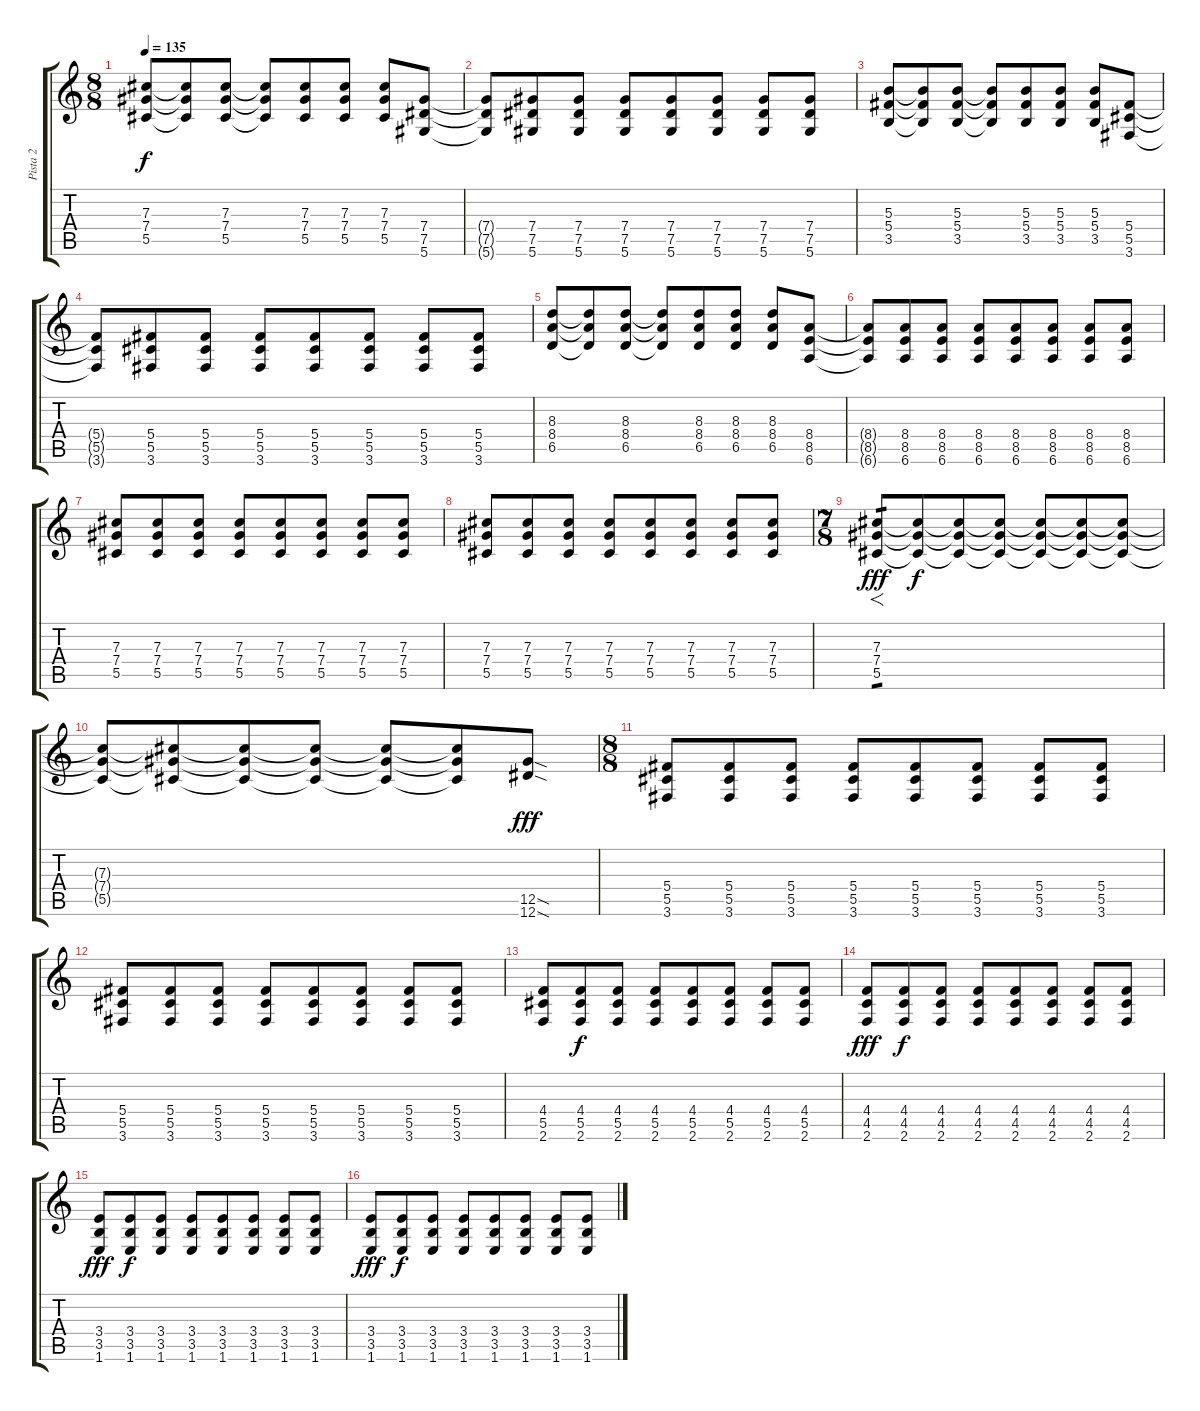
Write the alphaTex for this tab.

\track ("Pista 2" "Pista 2") {instrument overdrivenguitar}
\staff {score tabs}
\tuning (Eb4 Bb3 Gb3 Db3 Ab2 Eb2) {hide}
\ts (8 8)
\tempo 135
\clef g2
\ks c
(7.3 7.4 5.5).8{dy f} (7.3{t} 7.4{t} 5.5{t}).8 (7.3 7.4 5.5).8 (7.3{t} 7.4{t} 5.5{t}).8 (7.3 7.4 5.5).8 (7.3 7.4 5.5).8 (7.3 7.4 5.5).8 (7.4 7.5 5.6).8 |
(7.4{t} 7.5{t} 5.6{t}).8 (7.4 7.5 5.6).8 (7.4 7.5 5.6).8 (7.4 7.5 5.6).8 (7.4 7.5 5.6).8 (7.4 7.5 5.6).8 (7.4 7.5 5.6).8 (7.4 7.5 5.6).8 |
(5.3 5.4 3.5).8 (5.3{t} 5.4{t} 3.5{t}).8 (5.3 5.4 3.5).8 (5.3{t} 5.4{t} 3.5{t}).8 (5.3 5.4 3.5).8 (5.3 5.4 3.5).8 (5.3 5.4 3.5).8 (5.4 5.5 3.6).8 |
(5.4{t} 5.5{t} 3.6{t}).8 (5.4 5.5 3.6).8 (5.4 5.5 3.6).8 (5.4 5.5 3.6).8 (5.4 5.5 3.6).8 (5.4 5.5 3.6).8 (5.4 5.5 3.6).8 (5.4 5.5 3.6).8 |
(8.3 8.4 6.5).8 (8.3{t} 8.4{t} 6.5{t}).8 (8.3 8.4 6.5).8 (8.3{t} 8.4{t} 6.5{t}).8 (8.3 8.4 6.5).8 (8.3 8.4 6.5).8 (8.3 8.4 6.5).8 (8.4 8.5 6.6).8 |
(8.4{t} 8.5{t} 6.6{t}).8 (8.4 8.5 6.6).8 (8.4 8.5 6.6).8 (8.4 8.5 6.6).8 (8.4 8.5 6.6).8 (8.4 8.5 6.6).8 (8.4 8.5 6.6).8 (8.4 8.5 6.6).8 |
(7.3 7.4 5.5).8 (7.3 7.4 5.5).8 (7.3 7.4 5.5).8 (7.3 7.4 5.5).8 (7.3 7.4 5.5).8 (7.3 7.4 5.5).8 (7.3 7.4 5.5).8 (7.3 7.4 5.5).8 |
(7.3 7.4 5.5).8 (7.3 7.4 5.5).8 (7.3 7.4 5.5).8 (7.3 7.4 5.5).8 (7.3 7.4 5.5).8 (7.3 7.4 5.5).8 (7.3 7.4 5.5).8 (7.3 7.4 5.5).8 |
\ts (7 8)
(7.3 7.4 5.5).8{f tp 1 dy fff} (7.3{t} 7.4{t} 5.5{t}).8{dy f} (7.3{t} 7.4{t} 5.5{t}).8 (7.3{t} 7.4{t} 5.5{t}).8 (7.3{t} 7.4{t} 5.5{t}).8 (7.3{t} 7.4{t} 5.5{t}).8 (7.3{t} 7.4{t} 5.5{t}).8 |
(7.3{t} 7.4{t} 5.5{t}).8 (7.3{t} 7.4{t} 5.5{t}).8 (7.3{t} 7.4{t} 5.5{t}).8 (7.3{t} 7.4{t} 5.5{t}).8 (7.3{t} 7.4{t} 5.5{t}).8 (7.3{t} 7.4{t} 5.5{t}).8 (12.5{sod} 12.6{sod}).8{dy fff} |
\ts (8 8)
(5.4 5.5 3.6).8 (5.4 5.5 3.6).8 (5.4 5.5 3.6).8 (5.4 5.5 3.6).8 (5.4 5.5 3.6).8 (5.4 5.5 3.6).8 (5.4 5.5 3.6).8 (5.4 5.5 3.6).8 |
(5.4 5.5 3.6).8 (5.4 5.5 3.6).8 (5.4 5.5 3.6).8 (5.4 5.5 3.6).8 (5.4 5.5 3.6).8 (5.4 5.5 3.6).8 (5.4 5.5 3.6).8 (5.4 5.5 3.6).8 |
(4.4 5.5 2.6).8 (4.4 5.5 2.6).8{dy f} (4.4 5.5 2.6).8 (4.4 5.5 2.6).8 (4.4 5.5 2.6).8 (4.4 5.5 2.6).8 (4.4 5.5 2.6).8 (4.4 5.5 2.6).8 |
(4.4 4.5 2.6).8{dy fff} (4.4 4.5 2.6).8{dy f} (4.4 4.5 2.6).8 (4.4 4.5 2.6).8 (4.4 4.5 2.6).8 (4.4 4.5 2.6).8 (4.4 4.5 2.6).8 (4.4 4.5 2.6).8 |
(3.4 3.5 1.6).8{dy fff} (3.4 3.5 1.6).8{dy f} (3.4 3.5 1.6).8 (3.4 3.5 1.6).8 (3.4 3.5 1.6).8 (3.4 3.5 1.6).8 (3.4 3.5 1.6).8 (3.4 3.5 1.6).8 |
(3.4 3.5 1.6).8{dy fff} (3.4 3.5 1.6).8{dy f} (3.4 3.5 1.6).8 (3.4 3.5 1.6).8 (3.4 3.5 1.6).8 (3.4 3.5 1.6).8 (3.4 3.5 1.6).8 (3.4 3.5 1.6).8
